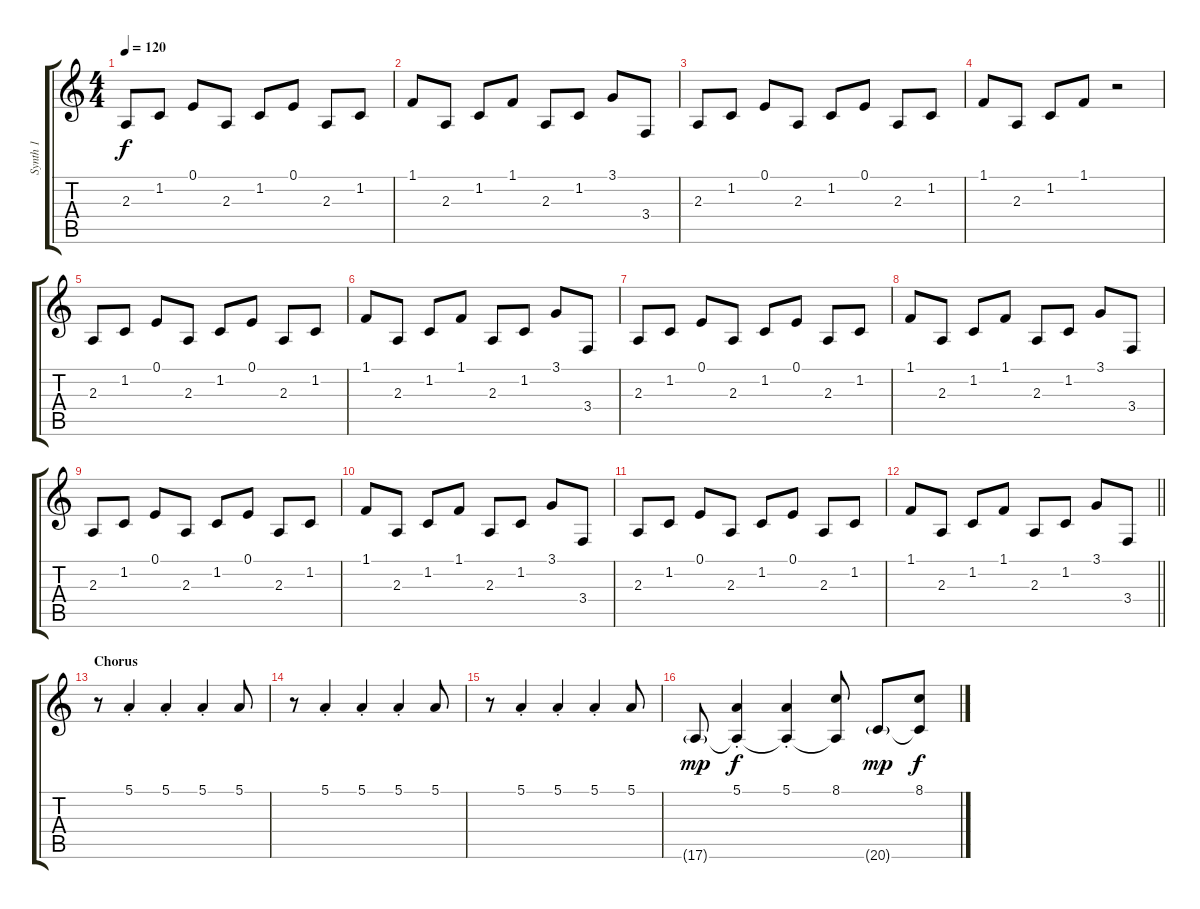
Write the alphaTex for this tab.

\track ("Synth 1" "Synth 1") {instrument frenchhorn}
\staff {score tabs}
\tuning (E4 B3 G3 D3 A2 E2) {hide}
\ts (4 4)
\tempo 120
\clef g2
\ks c
2.3.8{dy f} 1.2.8 0.1.8 2.3.8 1.2.8 0.1.8 2.3.8 1.2.8 |
1.1.8 2.3.8 1.2.8 1.1.8 2.3.8 1.2.8 3.1.8 3.4.8 |
2.3.8 1.2.8 0.1.8 2.3.8 1.2.8 0.1.8 2.3.8 1.2.8 |
1.1.8 2.3.8 1.2.8 1.1.8 r.2 |
2.3.8 1.2.8 0.1.8 2.3.8 1.2.8 0.1.8 2.3.8 1.2.8 |
1.1.8 2.3.8 1.2.8 1.1.8 2.3.8 1.2.8 3.1.8 3.4.8 |
2.3.8 1.2.8 0.1.8 2.3.8 1.2.8 0.1.8 2.3.8 1.2.8 |
1.1.8 2.3.8 1.2.8 1.1.8 2.3.8 1.2.8 3.1.8 3.4.8 |
2.3.8 1.2.8 0.1.8 2.3.8 1.2.8 0.1.8 2.3.8 1.2.8 |
1.1.8 2.3.8 1.2.8 1.1.8 2.3.8 1.2.8 3.1.8 3.4.8 |
2.3.8 1.2.8 0.1.8 2.3.8 1.2.8 0.1.8 2.3.8 1.2.8 |
\barLineRight lightlight
1.1.8 2.3.8 1.2.8 1.1.8 2.3.8 1.2.8 3.1.8 3.4.8 |
\section ("" "Chorus")
r.8{instrument frenchhorn} 5.1{st}.4 5.1{st}.4 5.1{st}.4 5.1.8 |
r.8 5.1{st}.4 5.1{st}.4 5.1{st}.4 5.1.8 |
r.8 5.1{st}.4 5.1{st}.4 5.1{st}.4 5.1.8 |
17.6{g}.8{dy mp} (5.1{st} 17.6{t}).4{dy f} (5.1{st} 17.6{t}).4 (8.1 17.6{t}).8 20.6{g}.8{dy mp} (8.1 20.6{t}).8{dy f}
